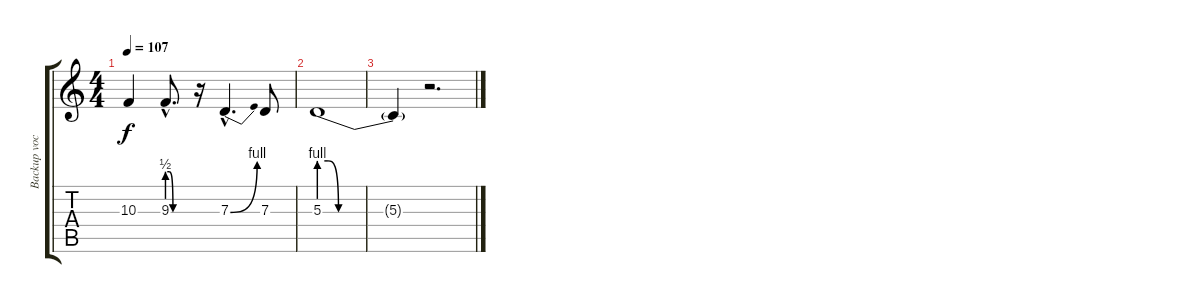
\track ("Backup vocal" "Backup voc") {instrument synthvoice}
\staff {score tabs}
\tuning (E4 B3 G3 D3 A2 E2) {hide}
\ts (4 4)
\tempo 107
\clef g2
\ks c
10.3.4{dy f} 9.3{be (custom 0 2 5 2 15 0 60 0) hac}.8{d} r.16 7.3{be (bend 0 0 60 4) hac}.4{d} 7.3.8 |
5.3{be (custom 0 4 5 4 11 0 20 0 60 0)}.1 |
5.3{t}.4 r.2{d}
